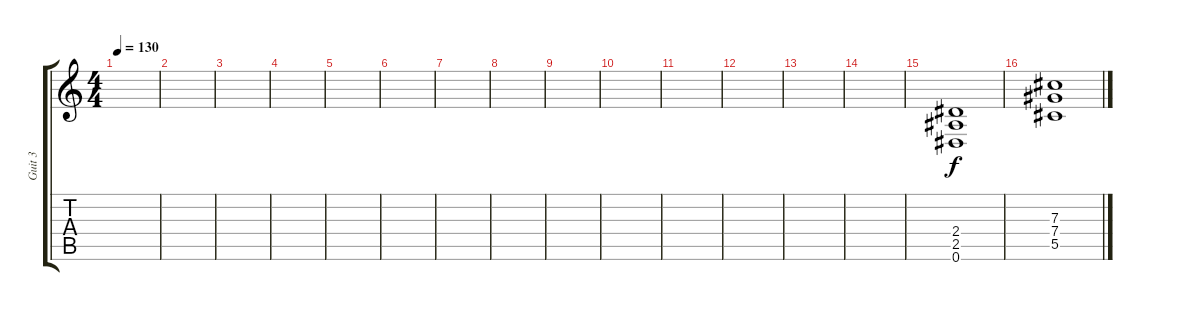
\track ("Guit 3" "Guit 3") {instrument distortionguitar}
\staff {score tabs}
\tuning (Eb4 Bb3 Gb3 Db3 Ab2 Eb2) {hide}
\ts (4 4)
\tempo 130
\clef g2
\ks c
|
|
|
|
|
|
|
|
|
|
|
|
|
|
(2.4 2.5 0.6).1 |
(7.3 7.4 5.5).1
